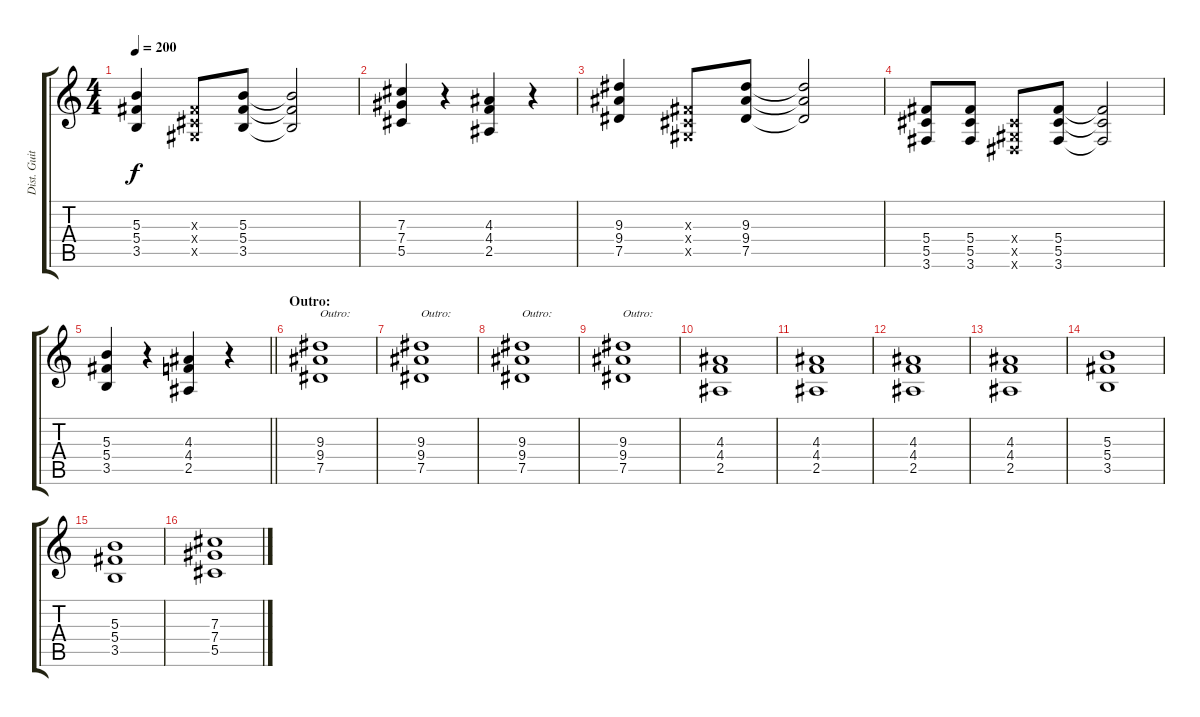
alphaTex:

\track ("Dist. Guitar 2" "Dist. Guit") {instrument distortionguitar}
\staff {score tabs}
\tuning (Eb4 Bb3 Gb3 Db3 Ab2 Eb2) {hide}
\ts (4 4)
\tempo 200
\clef g2
\ks c
(5.3 5.4 3.5).4{dy f} (0.3{x} 0.4{x} 0.5{x}).8 (5.3 5.4 3.5).8 (5.3{t} 5.4{t} 3.5{t}).2 |
(7.3 7.4 5.5).4 r.4 (4.3 4.4 2.5).4 r.4 |
(9.3 9.4 7.5).4 (0.3{x} 0.4{x} 0.5{x}).8 (9.3 9.4 7.5).8 (9.3{t} 9.4{t} 7.5{t}).2 |
(5.4 5.5 3.6).8 (5.4 5.5 3.6).8 (0.4{x} 0.5{x} 0.6{x}).8 (5.4 5.5 3.6).8 (5.4{t} 5.5{t} 3.6{t}).2 |
\barLineRight lightlight
(5.3 5.4 3.5).4 r.4 (4.3 4.4 2.5).4 r.4 |
\section ("" "Outro:")
(9.3 9.4 7.5).1{txt "Outro:"} |
(9.3 9.4 7.5).1{txt "Outro:"} |
(9.3 9.4 7.5).1{txt "Outro:"} |
(9.3 9.4 7.5).1{txt "Outro:"} |
(4.3 4.4 2.5).1 |
(4.3 4.4 2.5).1 |
(4.3 4.4 2.5).1 |
(4.3 4.4 2.5).1 |
(5.3 5.4 3.5).1 |
(5.3 5.4 3.5).1 |
(7.3 7.4 5.5).1
